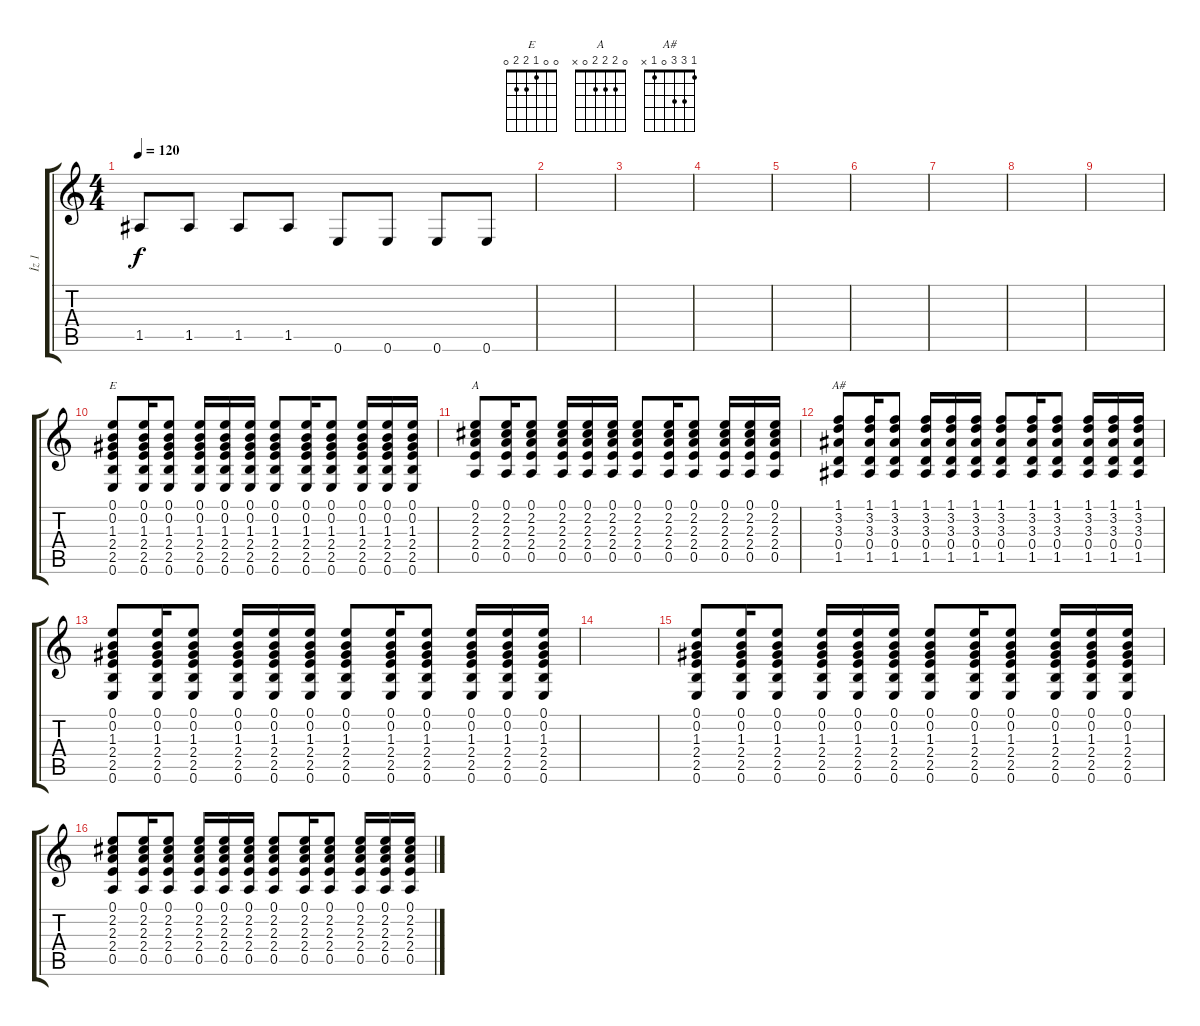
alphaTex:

\track ("İz 1" "İz 1") {instrument electricguitarclean}
\staff {score tabs}
\tuning (E4 B3 G3 D3 A2 E2) {hide}
\chord ("E" 0 0 1 2 2 0)
\chord ("A" 0 2 2 2 0 x)
\chord ("A#" 1 3 3 0 1 x)
\ts (4 4)
\tempo 120
\clef g2
\ks c
1.5.8{dy f} 1.5.8 1.5.8 1.5.8 0.6.8 0.6.8 0.6.8 0.6.8 |
|
|
|
|
|
|
|
|
(0.1 0.2 1.3 2.4 2.5 0.6).8{ch "E" volume 9 balance 0} (0.1 0.2 1.3 2.4 2.5 0.6).16 (0.1 0.2 1.3 2.4 2.5 0.6).8 (0.1 0.2 1.3 2.4 2.5 0.6).16 (0.1 0.2 1.3 2.4 2.5 0.6).16 (0.1 0.2 1.3 2.4 2.5 0.6).16 (0.1 0.2 1.3 2.4 2.5 0.6).8 (0.1 0.2 1.3 2.4 2.5 0.6).16 (0.1 0.2 1.3 2.4 2.5 0.6).8 (0.1 0.2 1.3 2.4 2.5 0.6).16 (0.1 0.2 1.3 2.4 2.5 0.6).16 (0.1 0.2 1.3 2.4 2.5 0.6).16 |
(0.1 2.2 2.3 2.4 0.5).8{ch "A" balance 0} (0.1 2.2 2.3 2.4 0.5).16 (0.1 2.2 2.3 2.4 0.5).8 (0.1 2.2 2.3 2.4 0.5).16 (0.1 2.2 2.3 2.4 0.5).16 (0.1 2.2 2.3 2.4 0.5).16 (0.1 2.2 2.3 2.4 0.5).8 (0.1 2.2 2.3 2.4 0.5).16 (0.1 2.2 2.3 2.4 0.5).8 (0.1 2.2 2.3 2.4 0.5).16 (0.1 2.2 2.3 2.4 0.5).16 (0.1 2.2 2.3 2.4 0.5).16 |
(1.1 3.2 3.3 0.4 1.5).8{ch "A#" balance 0} (1.1 3.2 3.3 0.4 1.5).16 (1.1 3.2 3.3 0.4 1.5).8 (1.1 3.2 3.3 0.4 1.5).16 (1.1 3.2 3.3 0.4 1.5).16 (1.1 3.2 3.3 0.4 1.5).16 (1.1 3.2 3.3 0.4 1.5).8 (1.1 3.2 3.3 0.4 1.5).16 (1.1 3.2 3.3 0.4 1.5).8 (1.1 3.2 3.3 0.4 1.5).16 (1.1 3.2 3.3 0.4 1.5).16 (1.1 3.2 3.3 0.4 1.5).16 |
(0.1 0.2 1.3 2.4 2.5 0.6).8{balance 0} (0.1 0.2 1.3 2.4 2.5 0.6).16 (0.1 0.2 1.3 2.4 2.5 0.6).8 (0.1 0.2 1.3 2.4 2.5 0.6).16 (0.1 0.2 1.3 2.4 2.5 0.6).16 (0.1 0.2 1.3 2.4 2.5 0.6).16 (0.1 0.2 1.3 2.4 2.5 0.6).8 (0.1 0.2 1.3 2.4 2.5 0.6).16 (0.1 0.2 1.3 2.4 2.5 0.6).8 (0.1 0.2 1.3 2.4 2.5 0.6).16 (0.1 0.2 1.3 2.4 2.5 0.6).16 (0.1 0.2 1.3 2.4 2.5 0.6).16 |
|
(0.1 0.2 1.3 2.4 2.5 0.6).8{volume 6 balance 0} (0.1 0.2 1.3 2.4 2.5 0.6).16 (0.1 0.2 1.3 2.4 2.5 0.6).8 (0.1 0.2 1.3 2.4 2.5 0.6).16 (0.1 0.2 1.3 2.4 2.5 0.6).16 (0.1 0.2 1.3 2.4 2.5 0.6).16 (0.1 0.2 1.3 2.4 2.5 0.6).8 (0.1 0.2 1.3 2.4 2.5 0.6).16 (0.1 0.2 1.3 2.4 2.5 0.6).8 (0.1 0.2 1.3 2.4 2.5 0.6).16 (0.1 0.2 1.3 2.4 2.5 0.6).16 (0.1 0.2 1.3 2.4 2.5 0.6).16 |
(0.1 2.2 2.3 2.4 0.5).8{balance 0} (0.1 2.2 2.3 2.4 0.5).16 (0.1 2.2 2.3 2.4 0.5).8 (0.1 2.2 2.3 2.4 0.5).16 (0.1 2.2 2.3 2.4 0.5).16 (0.1 2.2 2.3 2.4 0.5).16 (0.1 2.2 2.3 2.4 0.5).8 (0.1 2.2 2.3 2.4 0.5).16 (0.1 2.2 2.3 2.4 0.5).8 (0.1 2.2 2.3 2.4 0.5).16 (0.1 2.2 2.3 2.4 0.5).16 (0.1 2.2 2.3 2.4 0.5).16
